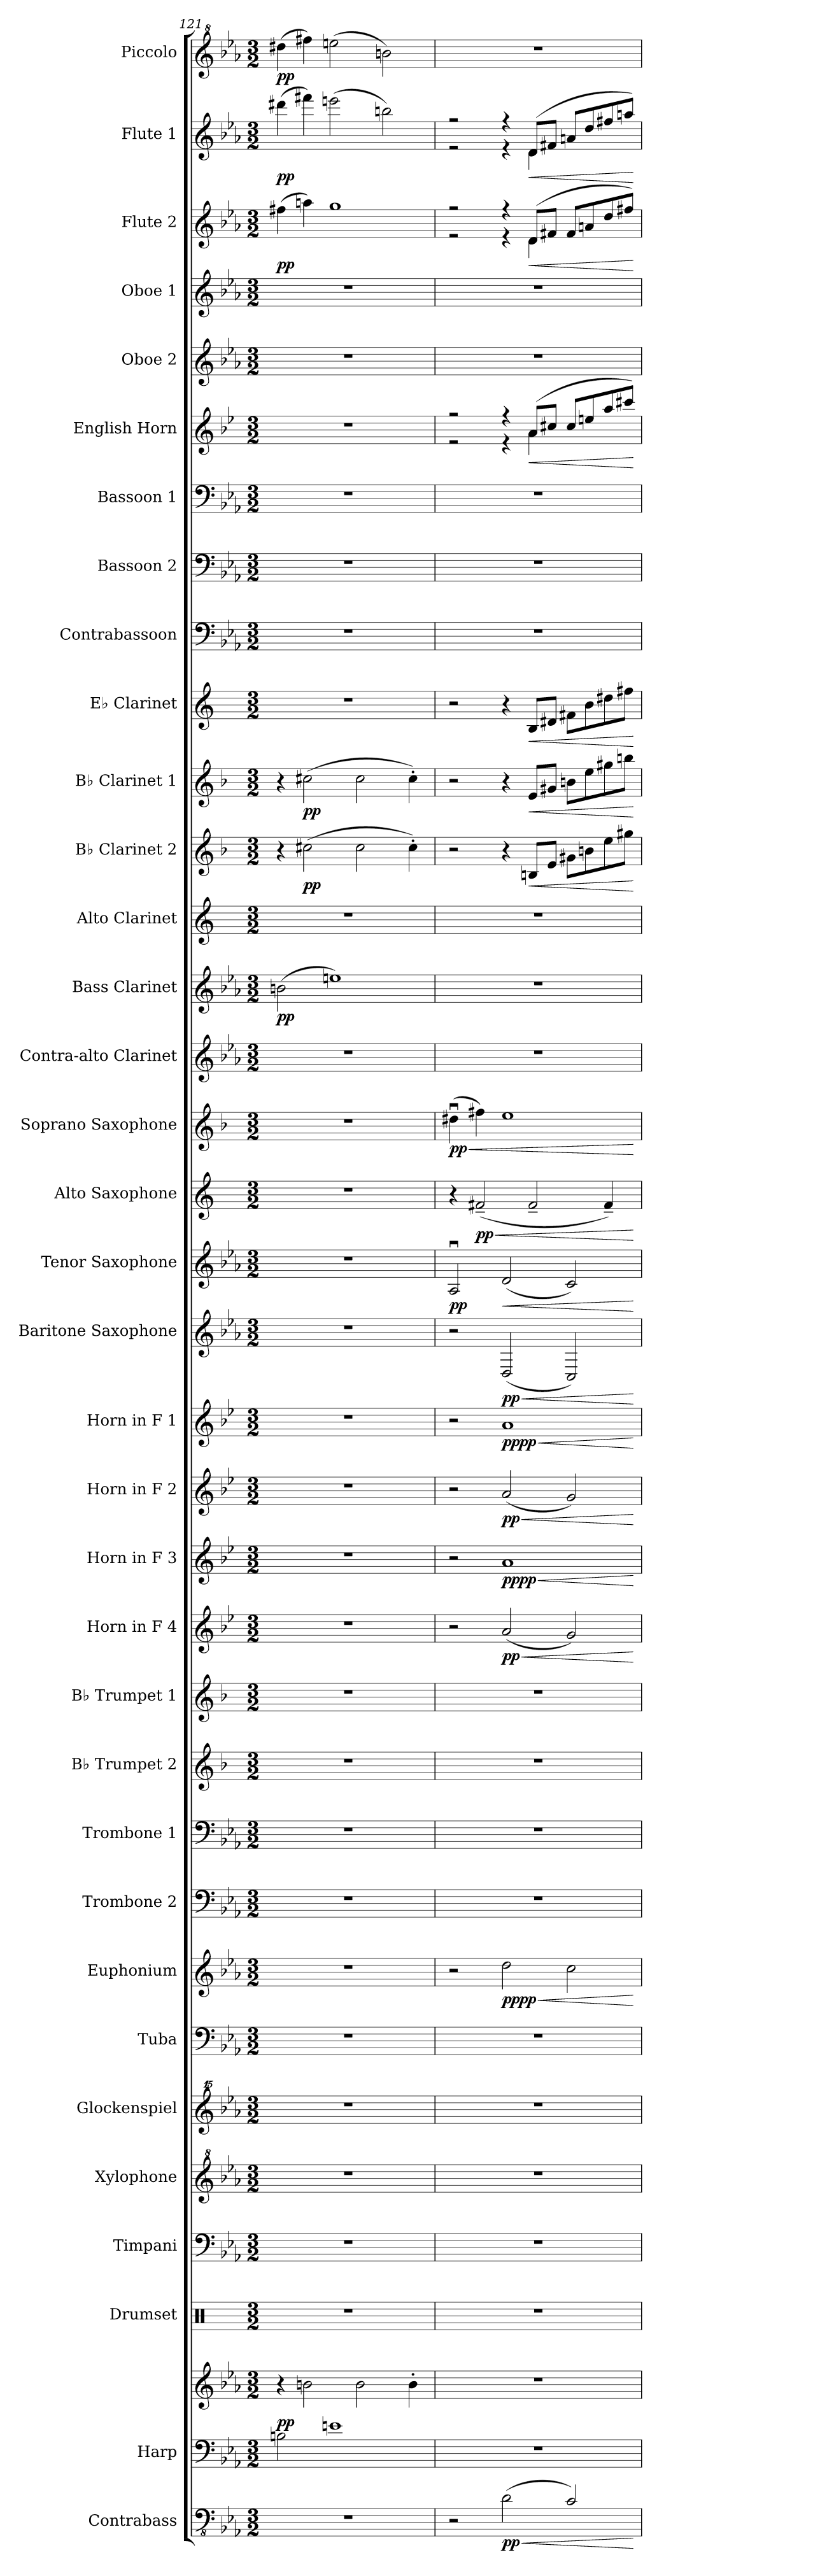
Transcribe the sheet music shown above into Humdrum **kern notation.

**kern	**dynam	**kern	**kern	**dynam	**kern	**kern	**kern	**kern	**kern	**kern	**dynam	**kern	**kern	**kern	**kern	**kern	**dynam	**kern	**dynam	**kern	**dynam	**kern	**dynam	**kern	**dynam	**kern	**dynam	**kern	**dynam	**kern	**dynam	**kern	**kern	**dynam	**kern	**kern	**dynam	**kern	**dynam	**kern	**dynam	**kern	**kern	**kern	**kern	**dynam	**kern	**kern	**kern	**dynam	**kern	**dynam	**kern	**dynam
*part35	*part35	*part34	*part34	*part34	*part33	*part32	*part31	*part30	*part29	*part28	*part28	*part27	*part26	*part25	*part24	*part23	*part23	*part22	*part22	*part21	*part21	*part20	*part20	*part19	*part19	*part18	*part18	*part17	*part17	*part16	*part16	*part15	*part14	*part14	*part13	*part12	*part12	*part11	*part11	*part10	*part10	*part9	*part8	*part7	*part6	*part6	*part5	*part4	*part3	*part3	*part2	*part2	*part1	*part1
*staff36	*staff36	*staff35	*staff34	*staff34/35	*staff33	*staff32	*staff31	*staff30	*staff29	*staff28	*staff28	*staff27	*staff26	*staff25	*staff24	*staff23	*staff23	*staff22	*staff22	*staff21	*staff21	*staff20	*staff20	*staff19	*staff19	*staff18	*staff18	*staff17	*staff17	*staff16	*staff16	*staff15	*staff14	*staff14	*staff13	*staff12	*staff12	*staff11	*staff11	*staff10	*staff10	*staff9	*staff8	*staff7	*staff6	*staff6	*staff5	*staff4	*staff3	*staff3	*staff2	*staff2	*staff1	*staff1
*I"Contrabass	*	*I"Harp	*	*	*I"Drumset	*I"Timpani	*I"Xylophone	*I"Glockenspiel	*I"Tuba	*I"Euphonium	*	*I"Trombone 2	*I"Trombone 1	*I"B♭ Trumpet 2	*I"B♭ Trumpet 1	*I"Horn in F 4	*	*I"Horn in F 3	*	*I"Horn in F 2	*	*I"Horn in F 1	*	*I"Baritone Saxophone	*	*I"Tenor Saxophone	*	*I"Alto Saxophone	*	*I"Soprano Saxophone	*	*I"Contra-alto Clarinet	*I"Bass Clarinet	*	*I"Alto Clarinet	*I"B♭ Clarinet 2	*	*I"B♭ Clarinet 1	*	*I"E♭ Clarinet	*	*I"Contrabassoon	*I"Bassoon 2	*I"Bassoon 1	*I"English Horn	*	*I"Oboe 2	*I"Oboe 1	*I"Flute 2	*	*I"Flute 1	*	*I"Piccolo	*
*I'Cb.	*	*I'Hrp.	*	*	*I'Drs.	*I'Timp.	*I'Xyl.	*I'Glk.	*I'Tba.	*I'Euph.	*	*I'Tbn. 2	*I'Tbn. 1	*I'B♭ Tpt. 2	*I'B♭ Tpt. 1	*I'Hn. 4	*	*I'Hn. 3	*	*I'Hn. 2	*	*I'Hn. 1	*	*I'Bar. Sax.	*	*I'T. Sax.	*	*I'A. Sax.	*	*I'S. Sax.	*	*I'C-a. Cl.	*I'B. Cl.	*	*I'A. Cl.	*I'B♭ Cl. 2	*	*I'B♭ Cl. 1	*	*I'E♭ Cl.	*	*I'Cbsn.	*I'Bsn. 2	*I'Bsn. 1	*I'E. Hn.	*	*I'Ob. 2	*I'Ob. 1	*I'Fl. 2	*	*I'Fl. 1	*	*I'Picc.	*
!!LO:PB:g=z
*clefFv4	*	*clefF4	*clefG2	*	*clefX	*clefF4	*clefG^2	*clefG^^2	*clefF4	*clefG2	*	*clefF4	*clefF4	*clefG2	*clefG2	*clefG2	*	*clefG2	*	*clefG2	*	*clefG2	*	*clefG2	*	*clefG2	*	*clefG2	*	*clefG2	*	*clefG2	*clefG2	*	*clefG2	*clefG2	*	*clefG2	*	*clefG2	*	*clefF4	*clefF4	*clefF4	*clefG2	*	*clefG2	*clefG2	*clefG2	*	*clefG2	*	*clefG^2	*
*ITrd7c12	*	*	*	*	*	*	*	*	*	*ITrd8c14	*	*	*	*ITrd1c2	*ITrd1c2	*ITrd4c7	*	*ITrd4c7	*	*ITrd4c7	*	*ITrd4c7	*	*ITrd12c21	*	*ITrd8c14	*	*ITrd5c9	*	*ITrd1c2	*	*ITrd12c21	*ITrd8c14	*	*ITrd5c9	*ITrd1c2	*	*ITrd1c2	*	*ITrd-2c-3	*	*ITrd7c12	*	*	*ITrd4c7	*	*	*	*	*	*	*	*ITrd-7c-12	*
*k[b-e-a-]	*	*k[b-e-a-]	*k[b-e-a-]	*	*k[]	*k[b-e-a-]	*k[b-e-a-]	*k[b-e-a-]	*k[b-e-a-]	*k[b-e-a-]	*	*k[b-e-a-]	*k[b-e-a-]	*k[b-e-a-]	*k[b-e-a-]	*k[b-e-a-]	*	*k[b-e-a-]	*	*k[b-e-a-]	*	*k[b-e-a-]	*	*k[b-e-a-]	*	*k[b-e-a-]	*	*k[b-e-a-]	*	*k[b-e-a-]	*	*k[b-e-a-]	*k[b-e-a-]	*	*k[b-e-a-]	*k[b-e-a-]	*	*k[b-e-a-]	*	*k[b-e-a-]	*	*k[b-e-a-]	*k[b-e-a-]	*k[b-e-a-]	*k[b-e-a-]	*	*k[b-e-a-]	*k[b-e-a-]	*k[b-e-a-]	*	*k[b-e-a-]	*	*k[b-e-a-]	*
*M3/2	*	*M3/2	*M3/2	*	*M3/2	*M3/2	*M3/2	*M3/2	*M3/2	*M3/2	*	*M3/2	*M3/2	*M3/2	*M3/2	*M3/2	*	*M3/2	*	*M3/2	*	*M3/2	*	*M3/2	*	*M3/2	*	*M3/2	*	*M3/2	*	*M3/2	*M3/2	*	*M3/2	*M3/2	*	*M3/2	*	*M3/2	*	*M3/2	*M3/2	*M3/2	*M3/2	*	*M3/2	*M3/2	*M3/2	*	*M3/2	*	*M3/2	*
=121	=121	=121	=121	=121	=121	=121	=121	=121	=121	=121	=121	=121	=121	=121	=121	=121	=121	=121	=121	=121	=121	=121	=121	=121	=121	=121	=121	=121	=121	=121	=121	=121	=121	=121	=121	=121	=121	=121	=121	=121	=121	=121	=121	=121	=121	=121	=121	=121	=121	=121	=121	=121	=121	=121
!	!	!	!	!LO:DY:a=2	!	!	!	!	!	!	!	!	!	!	!	!	!	!	!	!	!	!	!	!	!	!	!	!	!	!	!	!	!	!LO:DY:b	!	!	!	!	!	!	!	!	!	!	!	!	!	!	!	!LO:DY:b	!	!LO:DY:b	!	!LO:DY:b
1.r	.	2Bn\	4r	pp	1.r	1.r	1.r	1.r	1.r	1.r	.	1.r	1.r	1.r	1.r	1.r	.	1.r	.	1.r	.	1.r	.	1.r	.	1.r	.	1.r	.	1.r	.	1.r	(2Bn\	pp	1.r	4r	.	4r	.	1.r	.	1.r	1.r	1.r	1.r	.	1.r	1.r	(4ff#X\	pp	(4ddd#X\	pp	(4dddd#X\	pp
!	!	!	!	!	!	!	!	!	!	!	!	!	!	!	!	!	!	!	!	!	!	!	!	!	!	!	!	!	!	!	!	!	!	!	!	!	!LO:DY:b	!	!LO:DY:b	!	!	!	!	!	!	!	!	!	!	!	!	!	!	!
.	.	.	2bn\	.	.	.	.	.	.	.	.	.	.	.	.	.	.	.	.	.	.	.	.	.	.	.	.	.	.	.	.	.	.	.	.	(2bn\	pp	(2bn\	pp	.	.	.	.	.	.	.	.	.	4aan\)	.	4fff#X\)	.	4ffff#X\)	.
.	.	1en	.	.	.	.	.	.	.	.	.	.	.	.	.	.	.	.	.	.	.	.	.	.	.	.	.	.	.	.	.	.	1en)	.	.	.	.	.	.	.	.	.	.	.	.	.	.	.	1gg	.	(2eeen\	.	(2eeeen\	.
.	.	.	2b\	.	.	.	.	.	.	.	.	.	.	.	.	.	.	.	.	.	.	.	.	.	.	.	.	.	.	.	.	.	.	.	.	2b\	.	2b\	.	.	.	.	.	.	.	.	.	.	.	.	.	.	.	.
.	.	.	.	.	.	.	.	.	.	.	.	.	.	.	.	.	.	.	.	.	.	.	.	.	.	.	.	.	.	.	.	.	.	.	.	.	.	.	.	.	.	.	.	.	.	.	.	.	.	.	2bbn\)	.	2bbbn\)	.
.	.	.	4b'\	.	.	.	.	.	.	.	.	.	.	.	.	.	.	.	.	.	.	.	.	.	.	.	.	.	.	.	.	.	.	.	.	4b'\)	.	4b'\)	.	.	.	.	.	.	.	.	.	.	.	.	.	.	.	.
=122	=122	=122	=122	=122	=122	=122	=122	=122	=122	=122	=122	=122	=122	=122	=122	=122	=122	=122	=122	=122	=122	=122	=122	=122	=122	=122	=122	=122	=122	=122	=122	=122	=122	=122	=122	=122	=122	=122	=122	=122	=122	=122	=122	=122	=122	=122	=122	=122	=122	=122	=122	=122	=122	=122
!	!	!	!	!	!	!	!	!	!	!	!	!	!	!	!	!	!	!	!	!	!	!	!	!	!	!	!LO:DY:b	!	!	!	!LO:HP:b	!	!	!	!	!	!	!	!	!	!	!	!	!	!	!	!	!	!	!	!	!	!	!
*	*	*	*	*	*	*	*	*	*	*	*	*	*	*	*	*	*	*	*	*	*	*	*	*	*	*	*	*	*	*	*	*	*	*	*	*	*	*	*	*	*	*	*	*	*^	*	*	*	*^	*	*^	*	*	*
!	!	!	!	!	!	!	!	!	!	!	!	!	!	!	!	!	!	!	!	!	!	!	!	!	!	!	!	!	!	!	!LO:DY:n=1:b	!	!	!	!	!	!	!	!	!	!	!	!	!	!	!	!	!	!	!	!	!	!	!	!	!	!
2r	.	1.r	1.r	.	1.r	1.r	1.r	1.r	1.r	2r	.	1.r	1.r	1.r	1.r	2r	.	2r	.	2r	.	2r	.	2r	.	2AA-u/	pp	4r	.	(4cc#Xu\	< pp	1.r	1.r	.	1.r	2r	.	2r	.	2r	.	1.r	1.r	1.r	2re	2rff	.	1.r	1.r	2re	2rff	.	2re	2rff	.	1.r	.
!	!	!	!	!	!	!	!	!	!	!	!	!	!	!	!	!	!	!	!	!	!	!	!	!	!	!	!	!	!LO:HP:b	!	!	!	!	!	!	!	!	!	!	!	!	!	!	!	!	!	!	!	!	!	!	!	!	!	!	!	!
!	!	!	!	!	!	!	!	!	!	!	!	!	!	!	!	!	!	!	!	!	!	!	!	!	!	!	!	!	!LO:DY:n=1:b	!	!	!	!	!	!	!	!	!	!	!	!	!	!	!	!	!	!	!	!	!	!	!	!	!	!	!	!
.	.	.	.	.	.	.	.	.	.	.	.	.	.	.	.	.	.	.	.	.	.	.	.	.	.	.	.	(2An~/	< pp	4een\)	.	.	.	.	.	.	.	.	.	.	.	.	.	.	.	.	.	.	.	.	.	.	.	.	.	.	.
!	!LO:HP:b	!	!	!	!	!	!	!	!	!	!LO:HP:b	!	!	!	!	!	!LO:HP:b	!	!LO:HP:b	!	!LO:HP:b	!	!LO:HP:b	!	!LO:HP:b	!	!LO:HP:b	!	!	!	!	!	!	!	!	!	!	!	!	!	!	!	!	!	!	!	!	!	!	!	!	!	!	!	!	!	!
!	!LO:DY:n=1:b	!	!	!	!	!	!	!	!	!	!LO:DY:n=1:b	!	!	!	!	!	!	!	!	!	!	!	!	!	!	!	!	!	!	!	!	!	!	!	!	!	!	!	!	!	!	!	!	!	!	!	!	!	!	!	!	!	!	!	!	!	!
!	!	!	!	!	!	!	!	!	!	!	!LO:DY:n=2:b	!	!	!	!	!	!LO:DY:n=1:b	!	!LO:DY:n=1:b	!	!	!	!	!	!	!	!	!	!	!	!	!	!	!	!	!	!	!	!	!	!	!	!	!	!	!	!	!	!	!	!	!	!	!	!	!	!
!	!	!	!	!	!	!	!	!	!	!	!	!	!	!	!	!	!	!	!LO:DY:n=2:b	!	!LO:DY:n=1:b	!	!LO:DY:n=1:b	!	!	!	!	!	!	!	!	!	!	!	!	!	!	!	!	!	!	!	!	!	!	!	!	!	!	!	!	!	!	!	!	!	!
!	!	!	!	!	!	!	!	!	!	!	!	!	!	!	!	!	!	!	!	!	!	!	!LO:DY:n=2:b	!	!LO:DY:n=1:b	!	!	!	!	!	!	!	!	!	!	!	!	!	!	!	!	!	!	!	!	!	!	!	!	!	!	!	!	!	!	!	!
(2DD\	< pp	.	.	.	.	.	.	.	.	2d\	< pp pp	.	.	.	.	(2d/	< pp	1d	< pp pp	(2d/	< pp	1d	< pp pp	(2DD/	< pp	(2D/	<	.	.	1dd	.	.	.	.	.	4r	.	4r	.	4r	.	.	.	.	4re	4rff	.	.	.	4re	4rff	.	4re	4rff	.	.	.
!	!	!	!	!	!	!	!	!	!	!	!	!	!	!	!	!	!	!	!	!	!	!	!	!	!	!	!	!	!	!	!	!	!	!	!	!	!LO:HP:b	!	!LO:HP:b	!	!LO:HP:b	!	!	!	!	!	!LO:HP:b	!	!	!	!	!LO:HP:b	!	!	!LO:HP:b	!	!
.	.	.	.	.	.	.	.	.	.	.	.	.	.	.	.	.	.	.	.	.	.	.	.	.	.	.	.	2A~/	.	.	.	.	.	.	.	8An/L	<	8d/L	<	8d/L	<	.	.	.	(8d/L	4d\	<	.	.	(8d/L	4d\	<	(8d/L	4d\	<	.	.
.	.	.	.	.	.	.	.	.	.	.	.	.	.	.	.	.	.	.	.	.	.	.	.	.	.	.	.	.	.	.	.	.	.	.	.	8d/J	.	8f#X/J	.	8f#X/J	.	.	.	.	8f#X/J	.	.	.	.	8f#X/J	.	.	8f#X/J	.	.	.	.
2CC/)	.	.	.	.	.	.	.	.	.	2c\	.	.	.	.	.	2c/)	.	.	.	2c/)	.	.	.	2CC/)	.	2C/)	.	.	.	.	.	.	.	.	.	8f#X\L	.	8an\L	.	8an\L	.	.	.	.	8f#/L	2ryy	.	.	.	8f#/L	2ryy	.	8an/L	2ryy	.	.	.
.	.	.	.	.	.	.	.	.	.	.	.	.	.	.	.	.	.	.	.	.	.	.	.	.	.	.	.	.	.	.	.	.	.	.	.	8an\	.	8dd\	.	8dd\	.	.	.	.	8an/	.	.	.	.	8an/	.	.	8dd/	.	.	.	.
.	.	.	.	.	.	.	.	.	.	.	.	.	.	.	.	.	.	.	.	.	.	.	.	.	.	.	.	4A~/)	.	.	.	.	.	.	.	8dd\	.	8ff#X\	.	8ff#X\	.	.	.	.	8dd/	.	.	.	.	8dd/	.	.	8ff#X/	.	.	.	.
.	.	.	.	.	.	.	.	.	.	.	.	.	.	.	.	.	.	.	.	.	.	.	.	.	.	.	.	.	.	.	.	.	.	.	.	8ff#X\J	.	8aan\J	.	8aan\J	.	.	.	.	8ff#X/J)	.	.	.	.	8ff#X/J)	.	.	8aan/J)	.	.	.	.
*	*	*	*	*	*	*	*	*	*	*	*	*	*	*	*	*	*	*	*	*	*	*	*	*	*	*	*	*	*	*	*	*	*	*	*	*	*	*	*	*	*	*	*	*	*	*	*	*	*	*v	*v	*	*	*	*	*	*
*	*	*	*	*	*	*	*	*	*	*	*	*	*	*	*	*	*	*	*	*	*	*	*	*	*	*	*	*	*	*	*	*	*	*	*	*	*	*	*	*	*	*	*	*	*v	*v	*	*	*	*	*	*v	*v	*	*	*
.	[	.	.	.	.	.	.	.	.	.	[	.	.	.	.	.	[	.	[	.	[	.	[	.	[	.	[	.	[	.	[	.	.	.	.	.	[	.	[	.	[	.	.	.	.	[	.	.	.	[	.	[	.	.
=	=	=	=	=	=	=	=	=	=	=	=	=	=	=	=	=	=	=	=	=	=	=	=	=	=	=	=	=	=	=	=	=	=	=	=	=	=	=	=	=	=	=	=	=	=	=	=	=	=	=	=	=	=	=
*-	*-	*-	*-	*-	*-	*-	*-	*-	*-	*-	*-	*-	*-	*-	*-	*-	*-	*-	*-	*-	*-	*-	*-	*-	*-	*-	*-	*-	*-	*-	*-	*-	*-	*-	*-	*-	*-	*-	*-	*-	*-	*-	*-	*-	*-	*-	*-	*-	*-	*-	*-	*-	*-	*-
